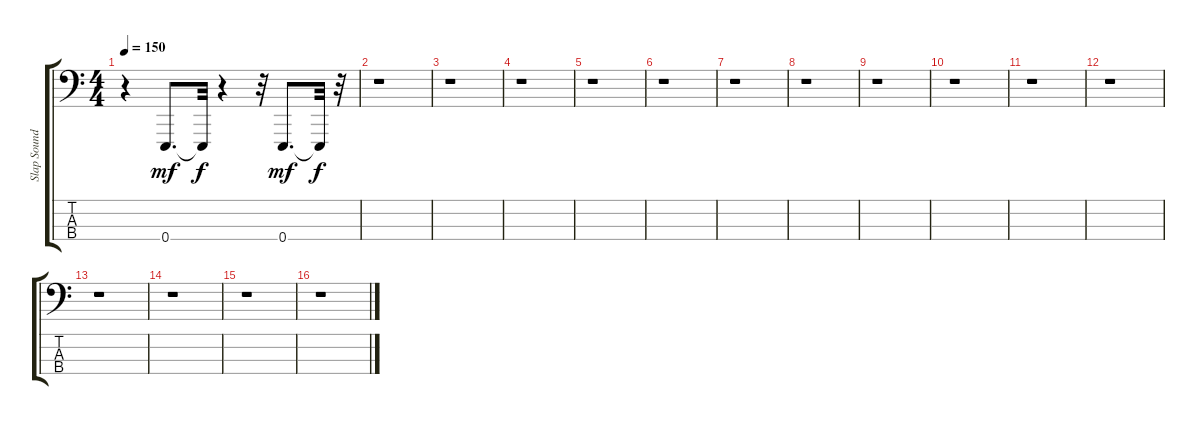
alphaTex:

\track ("Slap Sound/Snare" "Slap Sound") {instrument acousticgrandpiano}
\staff {score tabs}
\tuning (G2 D2 A1 E1) {hide}
\ts (4 4)
\tempo 150
\clef f4
\ks c
r.4{dy f} 0.4.8{d dy mf} 0.4{t}.32{dy f} r.4 r.32 0.4.8{d dy mf} 0.4{t}.32{dy f} r.32 |
r.1 |
r.1 |
r.1 |
r.1 |
r.1 |
r.1 |
r.1 |
r.1 |
r.1 |
r.1 |
r.1 |
r.1 |
r.1 |
r.1 |
r.1
